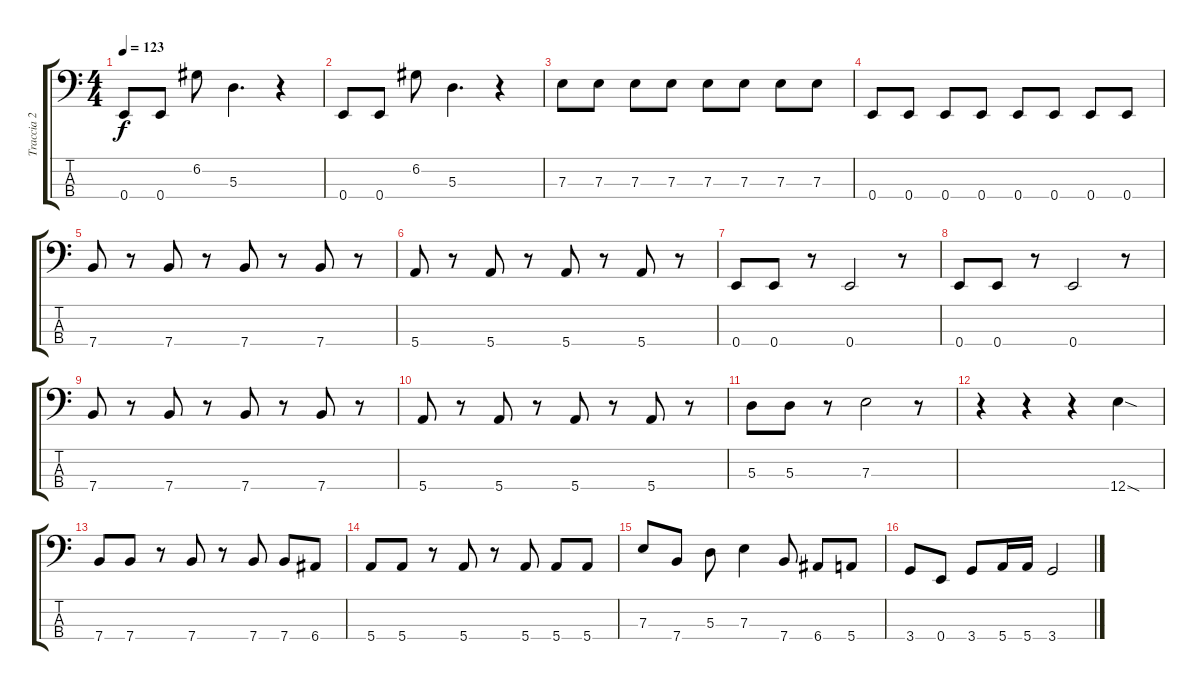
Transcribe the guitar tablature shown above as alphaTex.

\track ("Traccia 2" "Traccia 2") {instrument electricbasspick}
\staff {score tabs}
\tuning (G2 D2 A1 E1) {hide}
\ts (4 4)
\tempo 123
\clef f4
\ks c
0.4.8{dy f} 0.4.8 6.2.8 5.3.4{d} r.4 |
0.4.8 0.4.8 6.2.8 5.3.4{d} r.4 |
7.3.8 7.3.8 7.3.8 7.3.8 7.3.8 7.3.8 7.3.8 7.3.8 |
0.4.8 0.4.8 0.4.8 0.4.8 0.4.8 0.4.8 0.4.8 0.4.8 |
7.4.8 r.8 7.4.8 r.8 7.4.8 r.8 7.4.8 r.8 |
5.4.8 r.8 5.4.8 r.8 5.4.8 r.8 5.4.8 r.8 |
0.4.8 0.4.8 r.8 0.4.2 r.8 |
0.4.8 0.4.8 r.8 0.4.2 r.8 |
7.4.8 r.8 7.4.8 r.8 7.4.8 r.8 7.4.8 r.8 |
5.4.8 r.8 5.4.8 r.8 5.4.8 r.8 5.4.8 r.8 |
5.3.8 5.3.8 r.8 7.3.2 r.8 |
r.4 r.4 r.4 12.4{sod}.4 |
7.4.8 7.4.8 r.8 7.4.8 r.8 7.4.8 7.4.8 6.4.8 |
5.4.8 5.4.8 r.8 5.4.8 r.8 5.4.8 5.4.8 5.4.8 |
7.3.8 7.4.8 5.3.8 7.3.4 7.4.8 6.4.8 5.4.8 |
3.4.8 0.4.8 3.4.8 5.4.16 5.4.16 3.4.2
